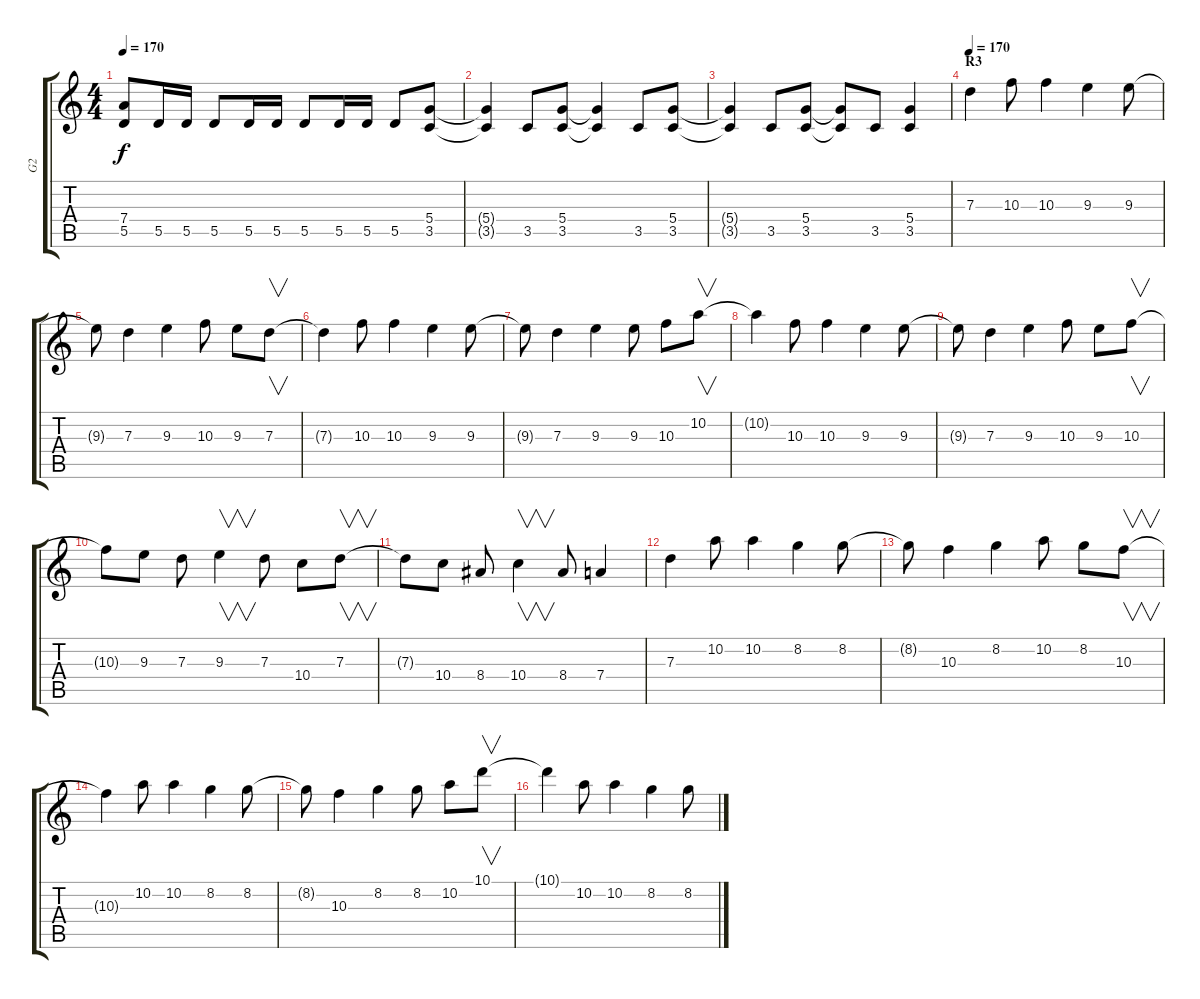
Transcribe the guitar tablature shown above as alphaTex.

\track ("G2" "G2") {instrument distortionguitar}
\staff {score tabs}
\tuning (E4 B3 G3 D3 A2 E2) {hide}
\ts (4 4)
\tempo 170
\clef g2
\ks c
(7.4{t} 5.5{t}).8{dy f} 5.5.16 5.5.16 5.5.8 5.5.16 5.5.16 5.5.8 5.5.16 5.5.16 5.5.8 (5.4 3.5).8 |
(5.4{t} 3.5{t}).4 3.5.8 (5.4 3.5).8 (5.4{t} 3.5{t}).4 3.5.8 (5.4 3.5).8 |
(5.4{t} 3.5{t}).4 3.5.8 (5.4 3.5).8 (5.4{t} 3.5{t}).8 3.5.8 (5.4 3.5).4 |
\section ("" "R3")
\tempo 170
7.3.4 10.3.8 10.3.4 9.3.4 9.3.8 |
9.3{t}.8 7.3.4 9.3.4 10.3.8 9.3.8 7.3.8{v} |
7.3{t}.4 10.3.8 10.3.4 9.3.4 9.3.8 |
9.3{t}.8 7.3.4 9.3.4 9.3.8 10.3.8 10.2.8{v} |
10.2{t}.4 10.3.8 10.3.4 9.3.4 9.3.8 |
9.3{t}.8 7.3.4 9.3.4 10.3.8 9.3.8 10.3.8{v} |
10.3{t}.8 9.3.8 7.3.8 9.3.4{v} 7.3.8 10.4.8 7.3.8{v} |
7.3{t}.8 10.4.8 8.4.8 10.4.4{v} 8.4.8 7.4.4 |
\section ("" "")
7.3.4 10.2.8 10.2.4 8.2.4 8.2.8 |
8.2{t}.8 10.3.4 8.2.4 10.2.8 8.2.8 10.3.8{v} |
10.3{t}.4 10.2.8 10.2.4 8.2.4 8.2.8 |
8.2{t}.8 10.3.4 8.2.4 8.2.8 10.2.8 10.1.8{v} |
10.1{t}.4 10.2.8 10.2.4 8.2.4 8.2.8
